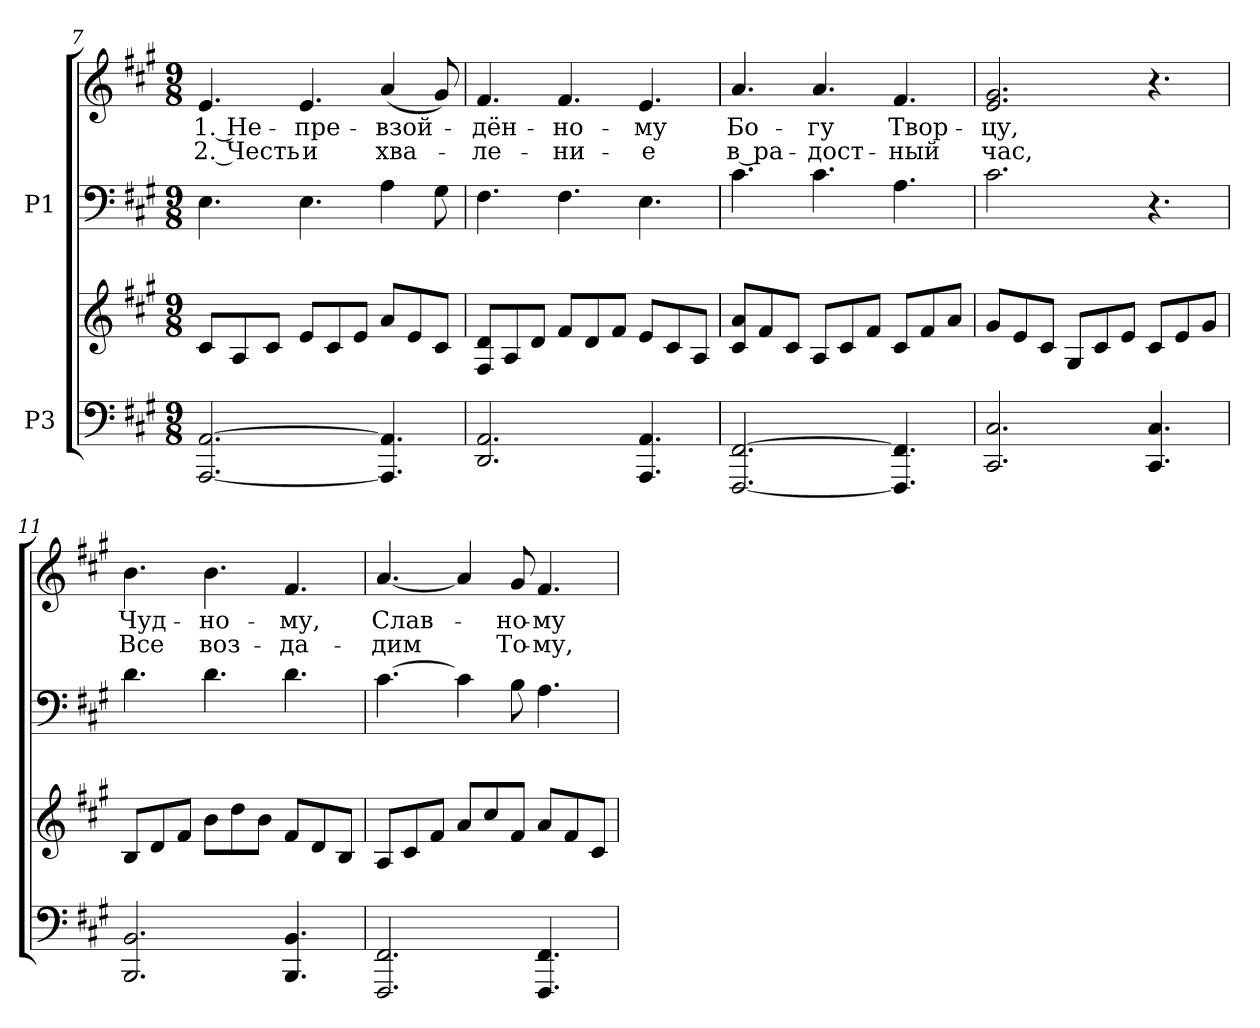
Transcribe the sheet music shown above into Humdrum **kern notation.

**kern	**kern	**kern	**kern	**text	**text
*part2	*part2	*part1	*part1	*part1	*part1
*staff4	*staff3	*staff2	*staff1	*staff1	*staff1
*I"P3	*	*I"P1	*	*	*
!!LO:LB:g=z
*clefF4	*clefG2	*clefF4	*clefG2	*	*
*k[f#c#g#]	*k[f#c#g#]	*k[f#c#g#]	*k[f#c#g#]	*	*
*A:	*A:	*A:	*A:	*	*
*M9/8	*M9/8	*M9/8	*M9/8	*	*
=7	=7	=7	=7	=7	=7
!	!	!	!	!LO:LY:b:color=#000000	!LO:LY:b:color=#000000
[<2.AAAi/ [>2.AAi	8c#i/L	4.Ei\	4.ei/	1. Не-	2. Честь
.	8Ai/	.	.	.	.
.	8c#i/J	.	.	.	.
!	!	!	!	!LO:LY:b:color=#000000	!LO:LY:b:color=#000000
.	8ei/L	4.Ei\	4.ei/	-пре-	и
.	8c#i/	.	.	.	.
.	8ei/J	.	.	.	.
!	!	!	!	!LO:LY:b:color=#000000	!LO:LY:b:color=#000000
4.AAAi/] 4.AAi]	8ai/L	4Ai\	(4ai/	-взой-	хва-
.	8ei/	.	.	.	.
.	8c#i/J	8G#i\	8g#i/)	.	.
=8	=8	=8	=8	=8	=8
!	!	!	!	!LO:LY:b:color=#000000	!LO:LY:b:color=#000000
2.DDi/ 2.AAi	8F#i/ 8diL	4.F#i\	4.f#i/	-дён-	-ле-
.	8Ai/	.	.	.	.
.	8di/J	.	.	.	.
!	!	!	!	!LO:LY:b:color=#000000	!LO:LY:b:color=#000000
.	8f#i/L	4.F#i\	4.f#i/	-но-	-ни-
.	8di/	.	.	.	.
.	8f#i/J	.	.	.	.
!	!	!	!	!LO:LY:b:color=#000000	!LO:LY:b:color=#000000
4.AAAi/ 4.AAi	8ei/L	4.Ei\	4.ei/	-му	-е
.	8c#i/	.	.	.	.
.	8Ai/J	.	.	.	.
=9	=9	=9	=9	=9	=9
!	!	!	!	!LO:LY:b:color=#000000	!LO:LY:b:color=#000000
[<2.FFF#i/ [>2.FF#i	8c#i/ 8aiL	4.c#i\	4.ai/	Бо-	в ра-
.	8f#i/	.	.	.	.
.	8c#i/J	.	.	.	.
!	!	!	!	!LO:LY:b:color=#000000	!LO:LY:b:color=#000000
.	8Ai/L	4.c#i\	4.ai/	-гу	-дост-
.	8c#i/	.	.	.	.
.	8f#i/J	.	.	.	.
!	!	!	!	!LO:LY:b:color=#000000	!LO:LY:b:color=#000000
4.FFF#i/] 4.FF#i]	8c#i/L	4.Ai\	4.f#i/	Твор-	-ный
.	8f#i/	.	.	.	.
.	8ai/J	.	.	.	.
=10	=10	=10	=10	=10	=10
!	!	!	!	!LO:LY:b:color=#000000	!LO:LY:b:color=#000000
2.CC#i/ 2.C#i	8g#i/L	2.c#i\	2.ei/ 2.g#i	-цу,	час,
.	8ei/	.	.	.	.
.	8c#i/J	.	.	.	.
.	8G#i/L	.	.	.	.
.	8c#i/	.	.	.	.
.	8ei/J	.	.	.	.
4.CC#i/ 4.C#i	8c#i/L	4.r	4.r	.	.
.	8ei/	.	.	.	.
.	8g#i/J	.	.	.	.
!!LO:PB:g=z
=11	=11	=11	=11	=11	=11
!	!	!	!	!LO:LY:b:color=#000000	!LO:LY:b:color=#000000
2.BBBi/ 2.BBi	8Bi/L	4.di\	4.bi\	Чуд-	Все
.	8di/	.	.	.	.
.	8f#i/J	.	.	.	.
!	!	!	!	!LO:LY:b:color=#000000	!LO:LY:b:color=#000000
.	8bi\L	4.di\	4.bi\	-но-	воз-
.	8ddi\	.	.	.	.
.	8bi\J	.	.	.	.
!	!	!	!	!LO:LY:b:color=#000000	!LO:LY:b:color=#000000
4.BBBi/ 4.BBi	8f#i/L	4.di\	4.f#i/	-му,	-да-
.	8di/	.	.	.	.
.	8Bi/J	.	.	.	.
=12	=12	=12	=12	=12	=12
!	!	!	!	!LO:LY:b:color=#000000	!LO:LY:b:color=#000000
2.FFF#i/ 2.FF#i	8Ai/L	[>4.c#i\	[<4.ai/	Слав-	-дим
.	8c#i/	.	.	.	.
.	8f#i/J	.	.	.	.
.	8ai/L	4c#i\]	4ai/]	.	.
.	8cc#i/	.	.	.	.
!	!	!	!	!LO:LY:b:color=#000000	!LO:LY:b:color=#000000
.	8f#i/J	8Bi\	8g#i/	-но-	То-
!	!	!	!	!LO:LY:b:color=#000000	!LO:LY:b:color=#000000
4.FFF#i/ 4.FF#i	8ai/L	4.Ai\	4.f#i/	-му	-му,
.	8f#i/	.	.	.	.
.	8c#i/J	.	.	.	.
=	=	=	=	=	=
*-	*-	*-	*-	*-	*-
